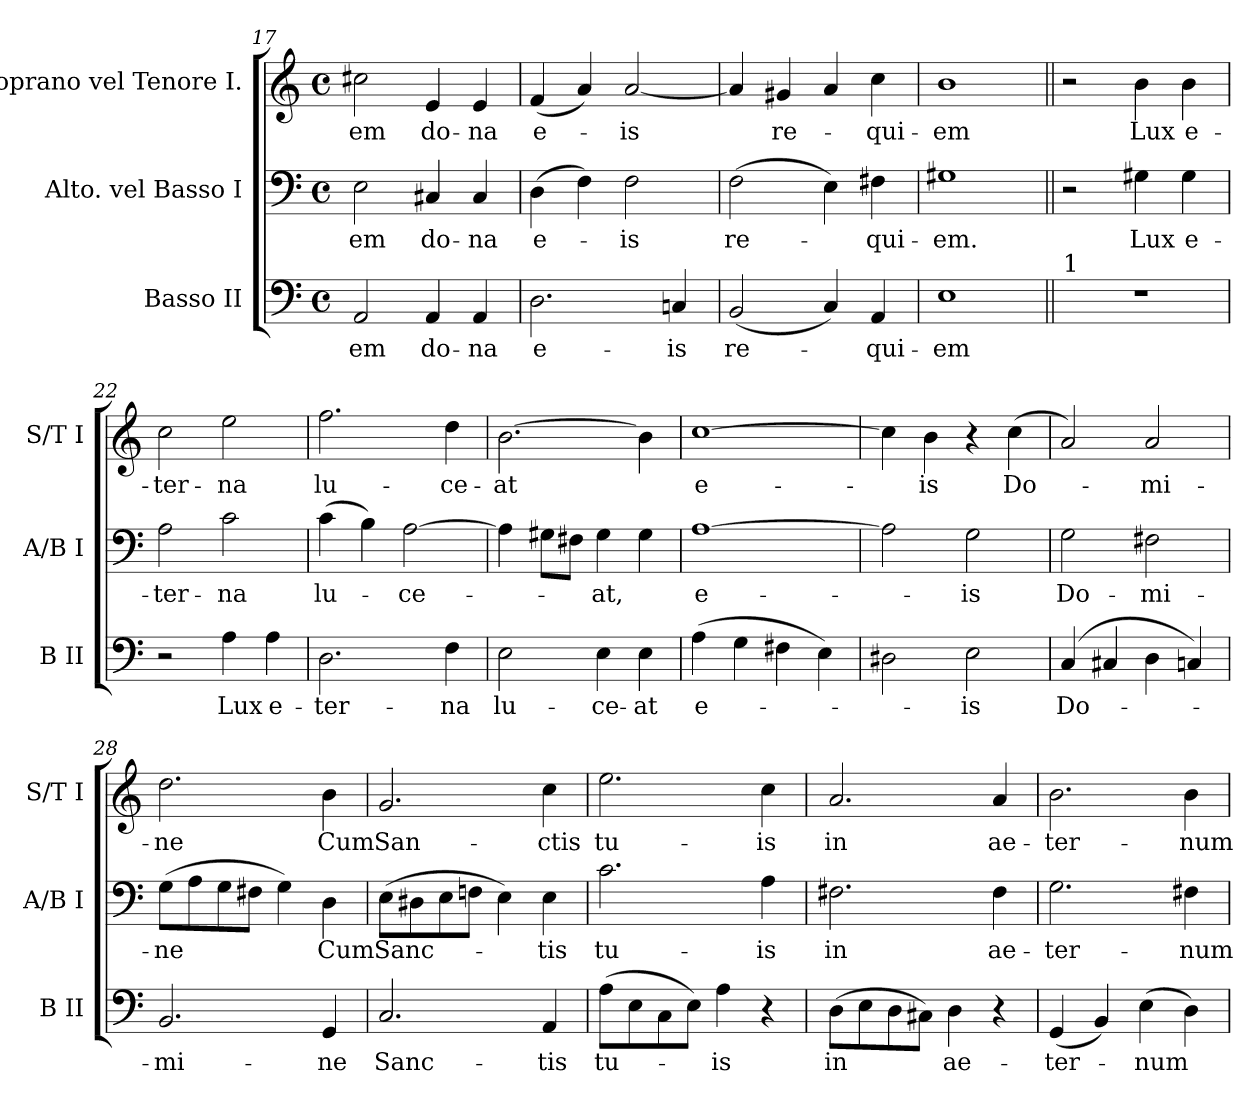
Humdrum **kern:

**kern	**text	**kern	**text	**kern	**text
*part3	*part3	*part2	*part2	*part1	*part1
*staff3	*staff3	*staff2	*staff2	*staff1	*staff1
*I"Basso II	*	*I"Alto. vel Basso I	*	*I"Soprano vel Tenore I.	*
*I'B II	*	*I'A/B I	*	*I'S/T I	*
*clefF4	*	*clefF4	*	*clefG2	*
*	*	*ITrd7c12	*	*ITrd7c12	*
*k[]	*	*k[]	*	*k[]	*
*M4/4	*	*M4/4	*	*M4/4	*
*met(c)	*	*met(c)	*	*met(c)	*
=17	=17	=17	=17	=17	=17
2AA/	-em	2EE\	-em	2c#X\	-em
4AA/	do-	4CC#X/	do-	4E/	do-
4AA/	-na	4CC#/	-na	4E/	-na
=18	=18	=18	=18	=18	=18
2.D\	e-	(4DD\	e-	(>4F/	e-
.	.	4FF\)	.	4A/)	.
.	.	2FF\	-is	[2A/	-is
4Cn/	-is	.	.	.	.
=19	=19	=19	=19	=19	=19
(>2BB/	re-	(2FF\	re-	4A/]	.
.	.	.	.	4G#X/	re-
4C/)	.	4EE\)	.	4A/	.
4AA/	-qui-	4FF#X\	-qui-	4c\	-qui-
=20	=20	=20	=20	=20	=20
1E	-em	1GG#X	-em.	1B	-em
=21||	=21||	=21||	=21||	=21||	=21||
!LO:TX:a:t=1	!	!	!	!	!
1r	.	2r	.	2r	.
.	.	4GG#X\	Lux	4B\	Lux
.	.	4GG#\	e-	4B\	e-
=22	=22	=22	=22	=22	=22
2r	.	2AA\	-ter-	2c\	-ter-
4A\	Lux	2C\	-na	2e\	-na
4A\	e-	.	.	.	.
=23	=23	=23	=23	=23	=23
2.D\	-ter-	(<4C\	lu-	2.f\	lu-
.	.	4BB\)	.	.	.
.	.	[2AA\	-ce-	.	.
4F\	-na	.	.	4d\	-ce-
=24	=24	=24	=24	=24	=24
2E\	lu-	4AA\]	.	[2.B\	-at
.	.	8GG#X\L	.	.	.
.	.	8FF#X\J	.	.	.
4E\	-ce-	4GG#\	-at,	.	.
4E\	-at	4GG#\	.	4B\]	.
=25	=25	=25	=25	=25	=25
(4A\	e-	[1AA	e-	[1c	e-
4G\	.	.	.	.	.
4F#X\	.	.	.	.	.
4E\)	.	.	.	.	.
=26	=26	=26	=26	=26	=26
2D#X\	.	2AA\]	.	4c\]	.
.	.	.	.	4B\	-is
2E\	is	2GG\	-is	4r	.
.	.	.	.	(4c\	Do-
=27	=27	=27	=27	=27	=27
(4C/	Do-	2GG\	Do-	2A/)	.
4C#X/	.	.	.	.	.
4D\	.	2FF#X\	-mi-	2A/	-mi-
4Cn/)	.	.	.	.	.
=28	=28	=28	=28	=28	=28
2.BB/	mi-	(8GG\L	-ne	2.d\	-ne
.	.	8AA\	.	.	.
.	.	8GG\	.	.	.
.	.	8FF#X\J	.	.	.
.	.	4GG\)	.	.	.
4GG/	-ne	4DD\	Cum	4B\	Cum
=29	=29	=29	=29	=29	=29
2.C/	Sanc-	(8EE\L	Sanc-	2.G/	San-
.	.	8DD#X\	.	.	.
.	.	8EE\	.	.	.
.	.	8FFn\J	.	.	.
.	.	4EE\)	.	.	.
4AA/	-tis	4EE\	-tis	4c\	-ctis
=30	=30	=30	=30	=30	=30
(8A\L	tu-	2.C\	tu-	2.e\	tu-
8E\	.	.	.	.	.
8C\	.	.	.	.	.
8E\J)	.	.	.	.	.
4A\	-is	.	.	.	.
4r	.	4AA\	-is	4c\	-is
=31	=31	=31	=31	=31	=31
(8D\L	in	2.FF#X\	in	2.A/	in
8E\	.	.	.	.	.
8D\	.	.	.	.	.
8C#X\J)	.	.	.	.	.
4D\	ae-	.	.	.	.
4r	.	4FF#\	ae-	4A/	ae-
=32	=32	=32	=32	=32	=32
(>4GG/	-ter-	2.GG\	-ter-	2.B\	-ter-
4BB/)	.	.	.	.	.
(4E\	-num	.	.	.	.
4D\)	.	4FF#X\	-num	4B\	-num
=	=	=	=	=	=
*-	*-	*-	*-	*-	*-
